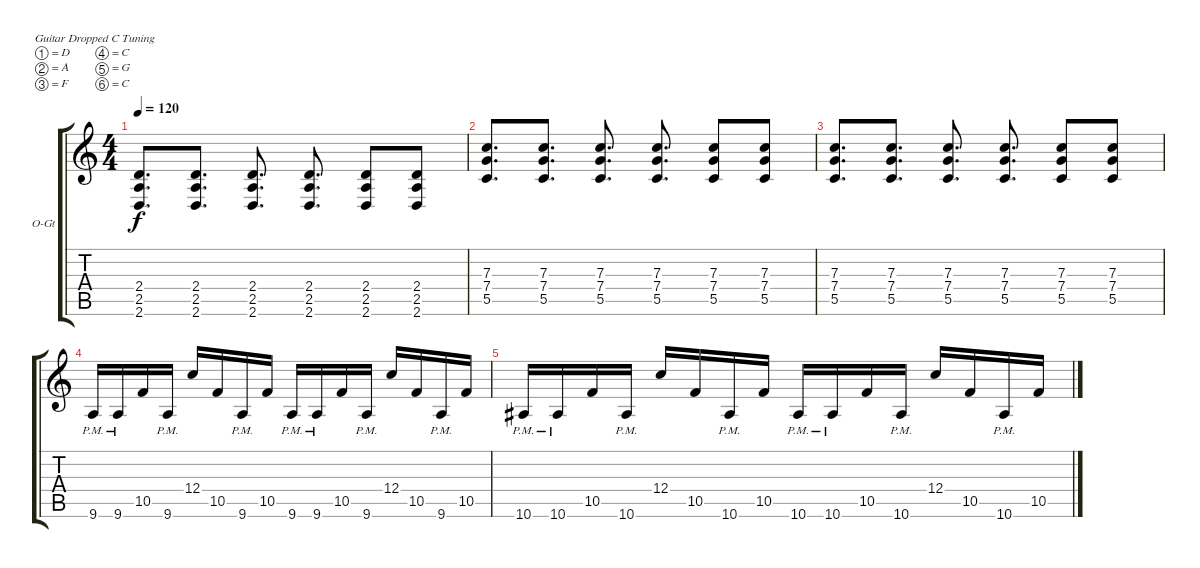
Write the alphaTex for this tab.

\bracketExtendMode groupsimilarinstruments
\firstSystemTrackNameOrientation horizontal
\otherSystemsTrackNameOrientation horizontal
\track ("Overdrive Guitar" "O-Gt") {instrument overdrivenguitar}
\staff {score tabs}
\tuning (D4 A3 F3 C3 G2 C2)
\ts (4 4)
\tempo 120
\clef g2
\ks c
(2.4 2.5 2.6).8{d dy f} (2.4 2.5 2.6).8{d} (2.4 2.5 2.6).8{d} (2.4 2.5 2.6).8{d} (2.4 2.5 2.6).8 (2.4 2.5 2.6).8 |
(7.3 7.4 5.5).8{d} (7.3 7.4 5.5).8{d} (7.3 7.4 5.5).8{d} (7.3 7.4 5.5).8{d} (7.3 7.4 5.5).8 (7.3 7.4 5.5).8 |
(7.3 7.4 5.5).8{d} (7.3 7.4 5.5).8{d} (7.3 7.4 5.5).8{d} (7.3 7.4 5.5).8{d} (7.3 7.4 5.5).8 (7.3 7.4 5.5).8 |
9.6{pm}.16 9.6{pm}.16 10.5.16 9.6{pm}.16 12.4.16 10.5.16 9.6{pm}.16 10.5.16 9.6{pm}.16 9.6{pm}.16 10.5.16 9.6{pm}.16 12.4.16 10.5.16 9.6{pm}.16 10.5.16 |
10.6{pm}.16 10.6{pm}.16 10.5.16 10.6{pm}.16 12.4.16 10.5.16 10.6{pm}.16 10.5.16 10.6{pm}.16 10.6{pm}.16 10.5.16 10.6{pm}.16 12.4.16 10.5.16 10.6{pm}.16 10.5.16
